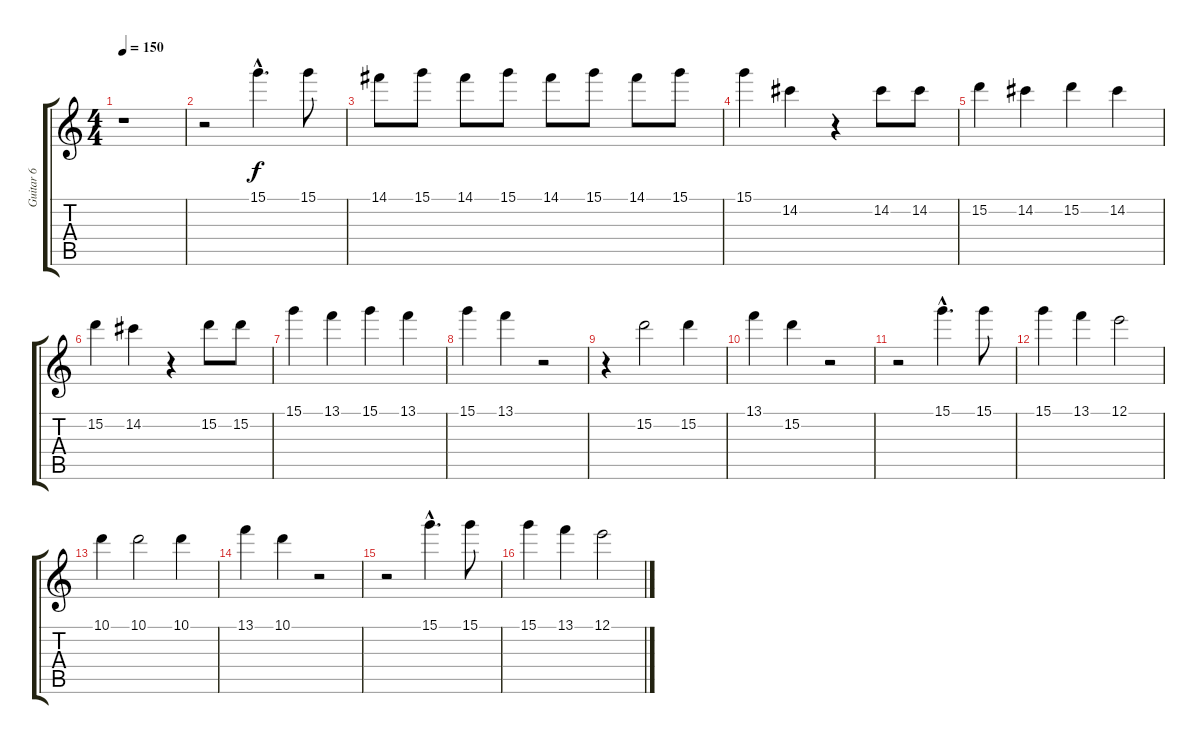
\track ("Guitar 6" "Guitar 6") {instrument acousticguitarnylon}
\staff {score tabs}
\tuning (E4 B3 G3 D3 A2 E2) {hide}
\ts (4 4)
\tempo 150
\clef g2
\ks c
r.1{dy f} |
r.2 15.1{hac}.4{d} 15.1.8 |
14.1.8 15.1.8 14.1.8 15.1.8 14.1.8 15.1.8 14.1.8 15.1.8 |
15.1.4 14.2.4 r.4 14.2.8 14.2.8 |
15.2.4 14.2.4 15.2.4 14.2.4 |
15.2.4 14.2.4 r.4 15.2.8 15.2.8 |
15.1.4 13.1.4 15.1.4 13.1.4 |
15.1.4 13.1.4 r.2 |
r.4 15.2.2 15.2.4 |
13.1.4 15.2.4 r.2 |
r.2 15.1{hac}.4{d} 15.1.8 |
15.1.4 13.1.4 12.1.2 |
10.1.4 10.1.2 10.1.4 |
13.1.4 10.1.4 r.2 |
r.2 15.1{hac}.4{d} 15.1.8 |
15.1.4 13.1.4 12.1.2
